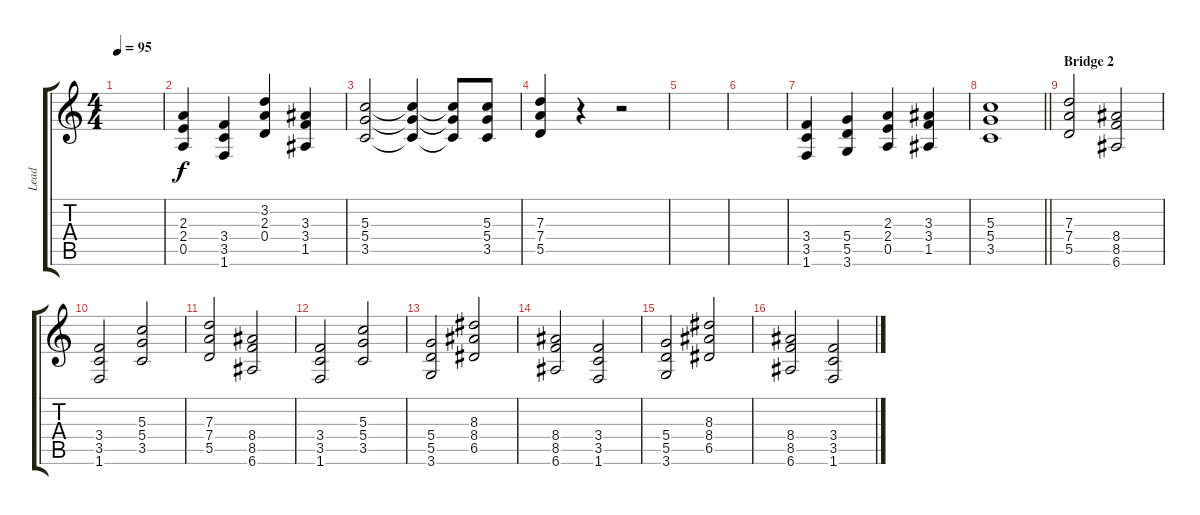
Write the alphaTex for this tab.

\track ("Lead" "Lead") {instrument distortionguitar}
\staff {score tabs}
\tuning (E4 B3 G3 D3 A2 E2) {hide}
\ts (4 4)
\tempo 95
\clef g2
\ks c
|
(2.3 2.4 0.5).4 (3.4 3.5 1.6).4 (3.2 2.3 0.4).4 (3.3 3.4 1.5).4 |
(5.3 5.4 3.5).2 (5.3{t} 5.4{t} 3.5{t}).4 (5.3{t} 5.4{t} 3.5{t}).8 (5.3 5.4 3.5).8 |
(7.3 7.4 5.5).4 r.4 r.2 |
|
|
(3.4 3.5 1.6).4 (5.4 5.5 3.6).4 (2.3 2.4 0.5).4 (3.3 3.4 1.5).4 |
\barLineRight lightlight
(5.3 5.4 3.5).1 |
\section ("" "Bridge 2")
(7.3 7.4 5.5).2 (8.4 8.5 6.6).2 |
(3.4 3.5 1.6).2 (5.3 5.4 3.5).2 |
(7.3 7.4 5.5).2 (8.4 8.5 6.6).2 |
(3.4 3.5 1.6).2 (5.3 5.4 3.5).2 |
(5.4 5.5 3.6).2 (8.3 8.4 6.5).2 |
(8.4 8.5 6.6).2 (3.4 3.5 1.6).2 |
(5.4 5.5 3.6).2 (8.3 8.4 6.5).2 |
(8.4 8.5 6.6).2 (3.4 3.5 1.6).2
